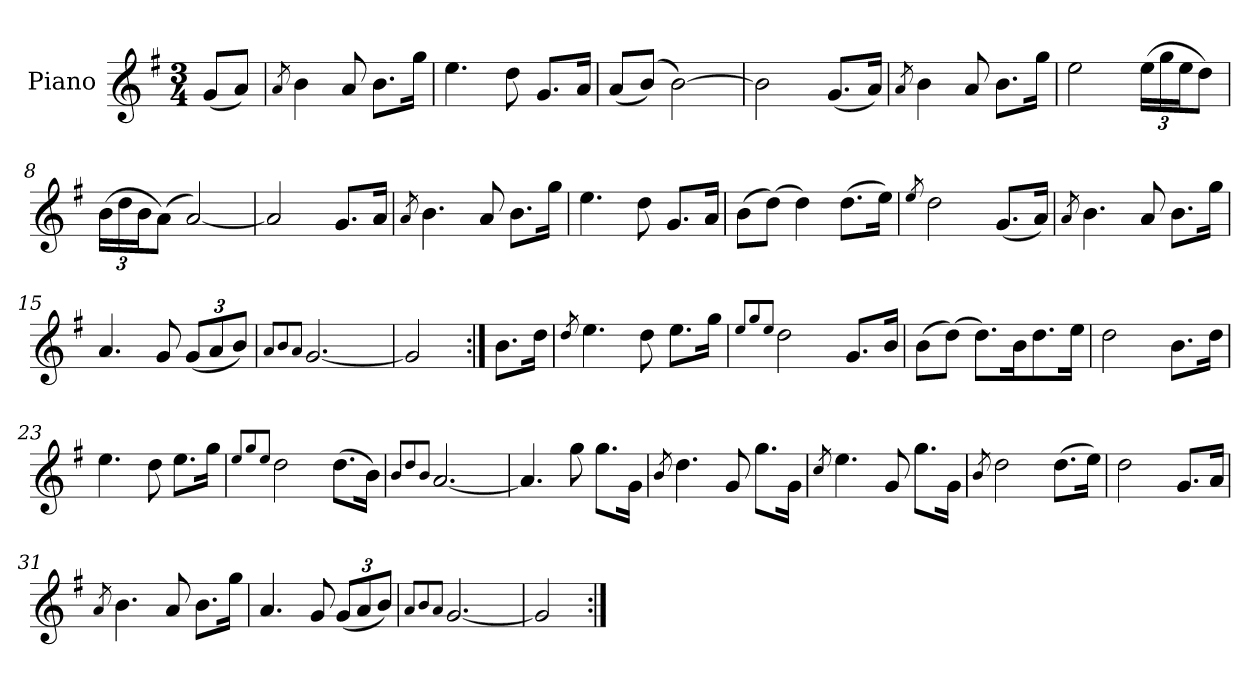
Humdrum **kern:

**kern
*part1
*staff1
*I"Piano
*I'Pno
*clefG2
*k[f#]
*G:
*M3/4
=1
(<8g/L
8a/J)
=2
8qa/
4b\
8a/
8.b\L
16gg\Jk
=3
4.ee\
8dd\
8.g/L
16a/Jk
=4
(<8a/L
(>8b/J)
[2b\)
=5
2b\]
(<8.g/L
16a/Jk)
=6
8qa/
4b\
8a/
8.b\L
16gg\Jk
=7
2ee\
*Xbrackettup
(>24ee\LL
24gg\
24ee\J
8dd\J)
=8
(>24b\LL
24dd\
24b\J
(>8a\J)
[2a/)
!!LO:LB:g=z
=9
2a/]
8.g/L
16a/Jk
=10
8qa/
4.b\
8a/
8.b\L
16gg\Jk
=11
4.ee\
8dd\
8.g/L
16a/Jk
=12
(>8b\L
(>8dd\J)
4dd\)
(>8.dd\L
16ee\Jk)
=13
8qee/
2dd\
(<8.g/L
16a/Jk)
=14
8qa/
4.b\
8a/
8.b\L
16gg\Jk
=15
4.a/
8g/
(<12g/L
12a/
12b/J)
!!LO:LB:g=z
=16
8qa/L
8qb/
8qa/J
[2.g/
=17
2g/]
=18:|!
8.b\L
16dd\Jk
=19
8qdd/
4.ee\
8dd\
8.ee\L
16gg\Jk
=20
8qee/L
8qgg/
8qee/J
2dd\
8.g/L
16b/Jk
=21
(>8b\L
(>8dd\J)
8.dd\L)
16b\K
8.dd\
16ee\Jk
=22
2dd\
8.b\L
16dd\Jk
=23
4.ee\
8dd\
8.ee\L
16gg\Jk
!!LO:LB:g=z
=24
8qee/L
8qgg/
8qee/J
2dd\
(>8.dd\L
16b\Jk)
=25
8qb/L
8qdd/
8qb/J
[2.a/
=26
4.a/]
8gg\
8.gg\L
16g\Jk
=27
8qb/
4.dd\
8g/
8.gg\L
16g\Jk
=28
8qcc/
4.ee\
8g/
8.gg\L
16g\Jk
=29
8qb/
2dd\
(>8.dd\L
16ee\Jk)
=30
2dd\
8.g/L
16a/Jk
!!LO:LB:g=z
=31
8qa/
4.b\
8a/
8.b\L
16gg\Jk
=32
4.a/
8g/
(<12g/L
12a/
12b/J)
=33
8qa/L
8qb/
8qa/J
[2.g/
=34
2g/]
=:|!
*-
